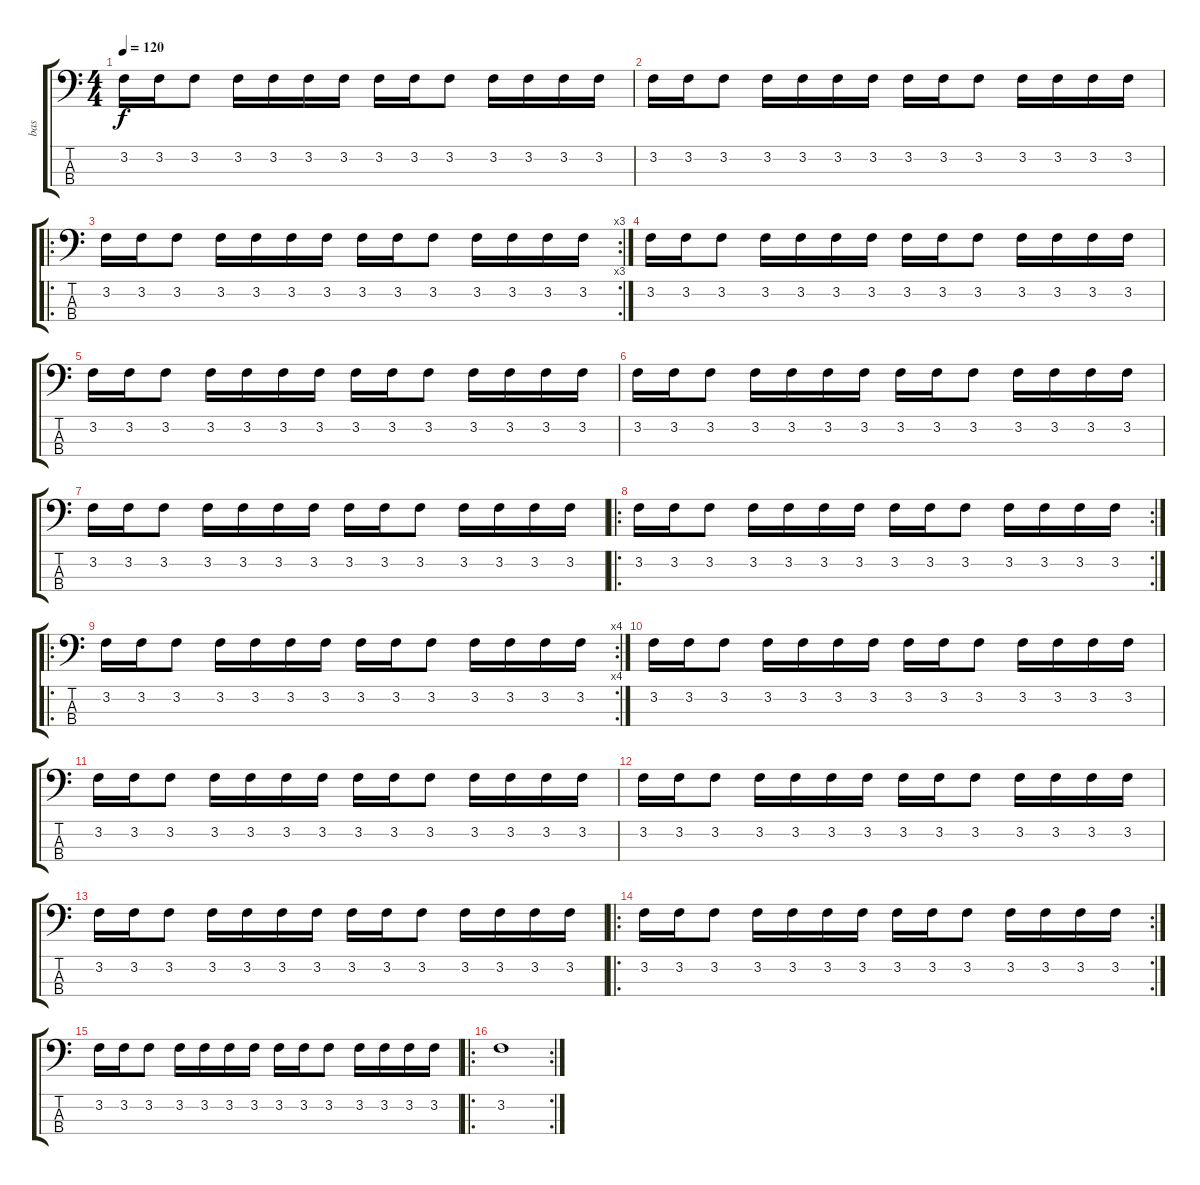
\track ("bas" "bas") {instrument electricbasspick}
\staff {score tabs}
\tuning (G2 D2 A1 E1) {hide}
\ts (4 4)
\tempo 120
\clef f4
\ks c
3.2.16{dy f} 3.2.16 3.2.8 3.2.16 3.2.16 3.2.16 3.2.16 3.2.16 3.2.16 3.2.8 3.2.16 3.2.16 3.2.16 3.2.16 |
3.2.16 3.2.16 3.2.8 3.2.16 3.2.16 3.2.16 3.2.16 3.2.16 3.2.16 3.2.8 3.2.16 3.2.16 3.2.16 3.2.16 |
\ro
\rc 3
3.2.16 3.2.16 3.2.8 3.2.16 3.2.16 3.2.16 3.2.16 3.2.16 3.2.16 3.2.8 3.2.16 3.2.16 3.2.16 3.2.16 |
3.2.16 3.2.16 3.2.8 3.2.16 3.2.16 3.2.16 3.2.16 3.2.16 3.2.16 3.2.8 3.2.16 3.2.16 3.2.16 3.2.16 |
3.2.16 3.2.16 3.2.8 3.2.16 3.2.16 3.2.16 3.2.16 3.2.16 3.2.16 3.2.8 3.2.16 3.2.16 3.2.16 3.2.16 |
3.2.16 3.2.16 3.2.8 3.2.16 3.2.16 3.2.16 3.2.16 3.2.16 3.2.16 3.2.8 3.2.16 3.2.16 3.2.16 3.2.16 |
3.2.16 3.2.16 3.2.8 3.2.16 3.2.16 3.2.16 3.2.16 3.2.16 3.2.16 3.2.8 3.2.16 3.2.16 3.2.16 3.2.16 |
\ro
\rc 2
3.2.16 3.2.16 3.2.8 3.2.16 3.2.16 3.2.16 3.2.16 3.2.16 3.2.16 3.2.8 3.2.16 3.2.16 3.2.16 3.2.16 |
\ro
\rc 4
3.2.16 3.2.16 3.2.8 3.2.16 3.2.16 3.2.16 3.2.16 3.2.16 3.2.16 3.2.8 3.2.16 3.2.16 3.2.16 3.2.16 |
3.2.16 3.2.16 3.2.8 3.2.16 3.2.16 3.2.16 3.2.16 3.2.16 3.2.16 3.2.8 3.2.16 3.2.16 3.2.16 3.2.16 |
3.2.16 3.2.16 3.2.8 3.2.16 3.2.16 3.2.16 3.2.16 3.2.16 3.2.16 3.2.8 3.2.16 3.2.16 3.2.16 3.2.16 |
3.2.16 3.2.16 3.2.8 3.2.16 3.2.16 3.2.16 3.2.16 3.2.16 3.2.16 3.2.8 3.2.16 3.2.16 3.2.16 3.2.16 |
3.2.16 3.2.16 3.2.8 3.2.16 3.2.16 3.2.16 3.2.16 3.2.16 3.2.16 3.2.8 3.2.16 3.2.16 3.2.16 3.2.16 |
\ro
\rc 2
3.2.16 3.2.16 3.2.8 3.2.16 3.2.16 3.2.16 3.2.16 3.2.16 3.2.16 3.2.8 3.2.16 3.2.16 3.2.16 3.2.16 |
3.2.16 3.2.16 3.2.8 3.2.16 3.2.16 3.2.16 3.2.16 3.2.16 3.2.16 3.2.8 3.2.16 3.2.16 3.2.16 3.2.16 |
\ro
\rc 2
3.2.1
